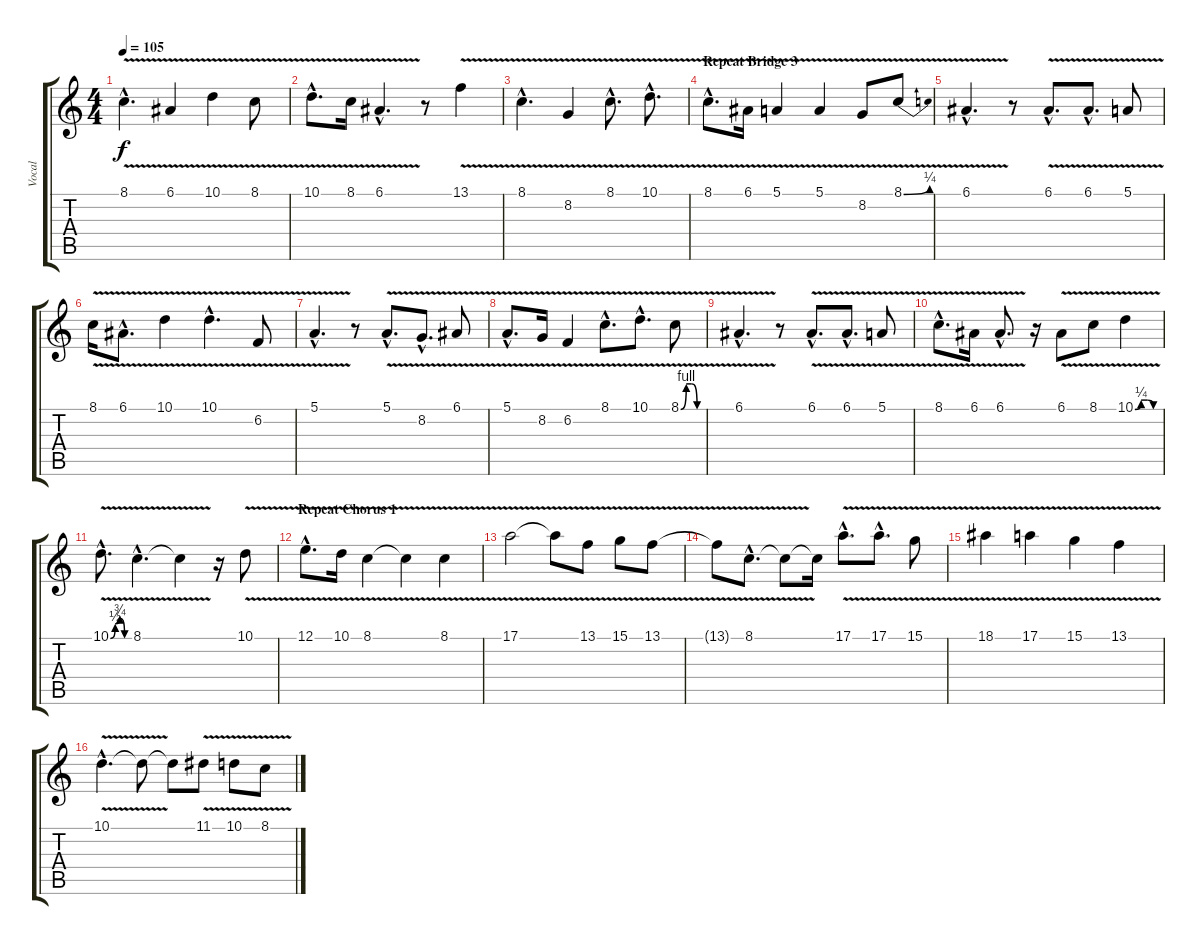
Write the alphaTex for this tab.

\track ("Vocal" "Vocal") {instrument flute}
\staff {score tabs}
\tuning (E4 B3 G3 D3 A2 E2) {hide}
\ts (4 4)
\tempo 105
\clef g2
\ks c
8.1{v hac}.4{d dy f} 6.1{v}.4 10.1{v}.4 8.1{v}.8 |
10.1{v hac}.8{d} 8.1{v}.16 6.1{v hac}.4{d} r.8 13.1{v}.4 |
8.1{v hac}.4{d} 8.2{v}.4 8.1{v hac}.8{d} 10.1{v hac}.8{d} |
\section ("" "Repeat Bridge 3")
8.1{v hac}.8{d} 6.1{v}.16 5.1{v}.4 5.1{v}.4 8.2{v}.8 8.1{be (bend 0 0 60 1) v}.8 |
6.1{v hac}.4{d} r.8 6.1{v hac}.8{d} 6.1{v hac}.8{d} 5.1{v}.8 |
8.1{v}.16 6.1{v hac}.8{d} 10.1{v}.4 10.1{v hac}.4{d} 6.2{v}.8 |
5.1{v hac}.4{d} r.8 5.1{v hac}.8{d} 8.2{v hac}.8{d} 6.1{v}.8 |
5.1{v hac}.8{d} 8.2{v}.16 6.2{v}.4 8.1{v hac}.8{d} 10.1{v hac}.8{d} 8.1{be (custom 0 0 15 4 30 4 45 0 60 0) v}.8 |
6.1{v hac}.4{d} r.8 6.1{v hac}.8{d} 6.1{v hac}.8{d} 5.1{v}.8 |
8.1{v hac}.8{d} 6.1{v}.16 6.1{v hac}.8{d} r.16 6.1{v}.8 8.1{v}.8 10.1{be (custom 0 0 15 1 30 1 45 0 60 0) v}.4 |
10.1{be (custom 0 0 15 2 30 3 45 0 60 0) v hac}.8{d} 8.1{v hac}.4{d} 8.1{t}.4 r.16 10.1{v}.8 |
\section ("" "Repeat Chorus 1")
12.1{v hac}.8{d} 10.1{v}.16 8.1{v}.4 8.1{t}.4 8.1{v}.4 |
17.1{v}.2 17.1{t}.8 13.1{v}.8 15.1{v}.8 13.1{v}.8 |
13.1{t}.8 8.1{v hac}.8{d} 8.1{t}.8 8.1{t}.16 17.1{v hac}.8{d} 17.1{v hac}.8{d} 15.1{v}.8 |
18.1{v}.4 17.1{v}.4 15.1{v}.4 13.1{v}.4 |
10.1{v hac}.4{d} 10.1{t}.8 10.1{t}.8 11.1{v}.8 10.1{v}.8 8.1{v}.8
